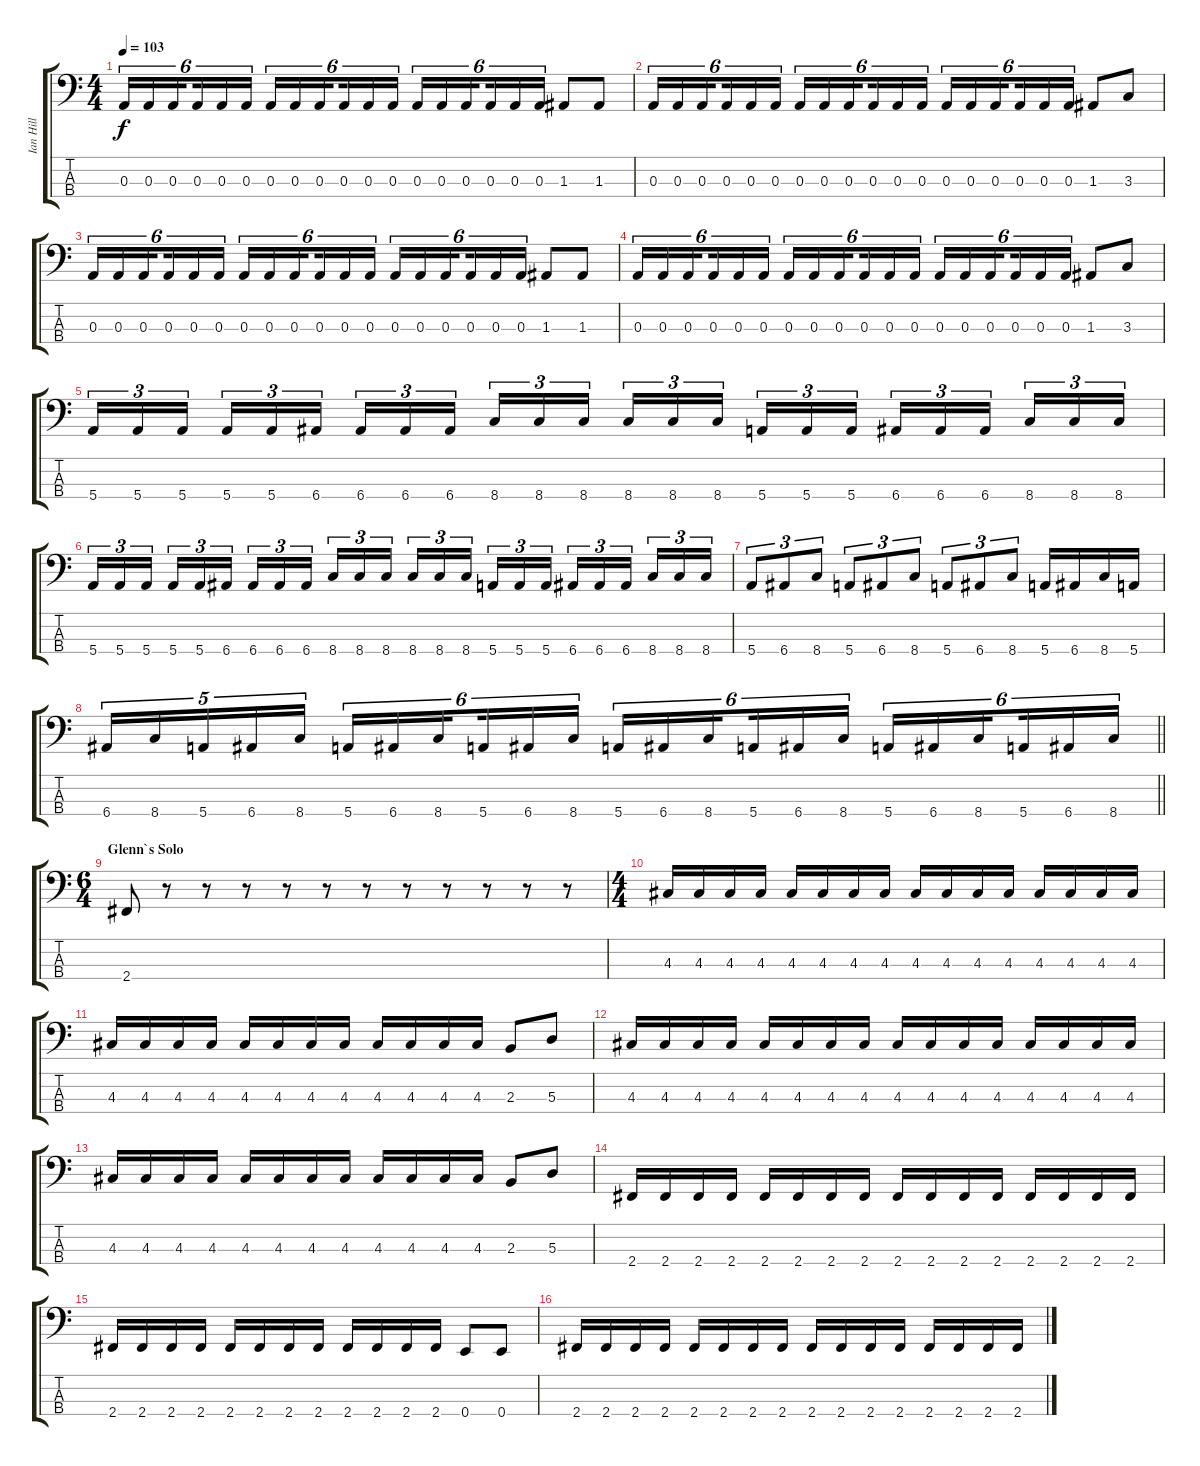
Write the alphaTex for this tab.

\track ("Ian Hill" "Ian Hill") {instrument electricbasspick}
\staff {score tabs}
\tuning (G2 D2 A1 E1) {hide}
\ts (4 4)
\tempo 103
\clef f4
\ks c
0.3.16{tu (6 4) dy f} 0.3.16{tu (6 4)} 0.3.16{tu (6 4) beam splitsecondary} 0.3.16{tu (6 4)} 0.3.16{tu (6 4)} 0.3.16{tu (6 4)} 0.3.16{tu (6 4)} 0.3.16{tu (6 4)} 0.3.16{tu (6 4) beam splitsecondary} 0.3.16{tu (6 4)} 0.3.16{tu (6 4)} 0.3.16{tu (6 4)} 0.3.16{tu (6 4)} 0.3.16{tu (6 4)} 0.3.16{tu (6 4) beam splitsecondary} 0.3.16{tu (6 4)} 0.3.16{tu (6 4)} 0.3.16{tu (6 4)} 1.3.8 1.3.8 |
0.3.16{tu (6 4)} 0.3.16{tu (6 4)} 0.3.16{tu (6 4) beam splitsecondary} 0.3.16{tu (6 4)} 0.3.16{tu (6 4)} 0.3.16{tu (6 4)} 0.3.16{tu (6 4)} 0.3.16{tu (6 4)} 0.3.16{tu (6 4) beam splitsecondary} 0.3.16{tu (6 4)} 0.3.16{tu (6 4)} 0.3.16{tu (6 4)} 0.3.16{tu (6 4)} 0.3.16{tu (6 4)} 0.3.16{tu (6 4) beam splitsecondary} 0.3.16{tu (6 4)} 0.3.16{tu (6 4)} 0.3.16{tu (6 4)} 1.3.8 3.3.8 |
0.3.16{tu (6 4)} 0.3.16{tu (6 4)} 0.3.16{tu (6 4) beam splitsecondary} 0.3.16{tu (6 4)} 0.3.16{tu (6 4)} 0.3.16{tu (6 4)} 0.3.16{tu (6 4)} 0.3.16{tu (6 4)} 0.3.16{tu (6 4) beam splitsecondary} 0.3.16{tu (6 4)} 0.3.16{tu (6 4)} 0.3.16{tu (6 4)} 0.3.16{tu (6 4)} 0.3.16{tu (6 4)} 0.3.16{tu (6 4) beam splitsecondary} 0.3.16{tu (6 4)} 0.3.16{tu (6 4)} 0.3.16{tu (6 4)} 1.3.8 1.3.8 |
0.3.16{tu (6 4)} 0.3.16{tu (6 4)} 0.3.16{tu (6 4) beam splitsecondary} 0.3.16{tu (6 4)} 0.3.16{tu (6 4)} 0.3.16{tu (6 4)} 0.3.16{tu (6 4)} 0.3.16{tu (6 4)} 0.3.16{tu (6 4) beam splitsecondary} 0.3.16{tu (6 4)} 0.3.16{tu (6 4)} 0.3.16{tu (6 4)} 0.3.16{tu (6 4)} 0.3.16{tu (6 4)} 0.3.16{tu (6 4) beam splitsecondary} 0.3.16{tu (6 4)} 0.3.16{tu (6 4)} 0.3.16{tu (6 4)} 1.3.8 3.3.8 |
5.4.16{tu (3 2)} 5.4.16{tu (3 2)} 5.4.16{tu (3 2) beam splitsecondary} 5.4.16{tu (3 2)} 5.4.16{tu (3 2)} 6.4.16{tu (3 2)} 6.4.16{tu (3 2)} 6.4.16{tu (3 2)} 6.4.16{tu (3 2) beam splitsecondary} 8.4.16{tu (3 2)} 8.4.16{tu (3 2)} 8.4.16{tu (3 2)} 8.4.16{tu (3 2)} 8.4.16{tu (3 2)} 8.4.16{tu (3 2) beam splitsecondary} 5.4.16{tu (3 2)} 5.4.16{tu (3 2)} 5.4.16{tu (3 2)} 6.4.16{tu (3 2)} 6.4.16{tu (3 2)} 6.4.16{tu (3 2) beam splitsecondary} 8.4.16{tu (3 2)} 8.4.16{tu (3 2)} 8.4.16{tu (3 2)} |
5.4.16{tu (3 2)} 5.4.16{tu (3 2)} 5.4.16{tu (3 2) beam splitsecondary} 5.4.16{tu (3 2)} 5.4.16{tu (3 2)} 6.4.16{tu (3 2)} 6.4.16{tu (3 2)} 6.4.16{tu (3 2)} 6.4.16{tu (3 2) beam splitsecondary} 8.4.16{tu (3 2)} 8.4.16{tu (3 2)} 8.4.16{tu (3 2)} 8.4.16{tu (3 2)} 8.4.16{tu (3 2)} 8.4.16{tu (3 2) beam splitsecondary} 5.4.16{tu (3 2)} 5.4.16{tu (3 2)} 5.4.16{tu (3 2)} 6.4.16{tu (3 2)} 6.4.16{tu (3 2)} 6.4.16{tu (3 2) beam splitsecondary} 8.4.16{tu (3 2)} 8.4.16{tu (3 2)} 8.4.16{tu (3 2)} |
5.4.8{tu (3 2)} 6.4.8{tu (3 2)} 8.4.8{tu (3 2)} 5.4.8{tu (3 2)} 6.4.8{tu (3 2)} 8.4.8{tu (3 2)} 5.4.8{tu (3 2)} 6.4.8{tu (3 2)} 8.4.8{tu (3 2)} 5.4.16 6.4.16 8.4.16 5.4.16 |
\barLineRight lightlight
6.4.16{tu (5 4)} 8.4.16{tu (5 4)} 5.4.16{tu (5 4)} 6.4.16{tu (5 4)} 8.4.16{tu (5 4)} 5.4.16{tu (6 4)} 6.4.16{tu (6 4)} 8.4.16{tu (6 4) beam splitsecondary} 5.4.16{tu (6 4)} 6.4.16{tu (6 4)} 8.4.16{tu (6 4)} 5.4.16{tu (6 4)} 6.4.16{tu (6 4)} 8.4.16{tu (6 4) beam splitsecondary} 5.4.16{tu (6 4)} 6.4.16{tu (6 4)} 8.4.16{tu (6 4)} 5.4.16{tu (6 4)} 6.4.16{tu (6 4)} 8.4.16{tu (6 4) beam splitsecondary} 5.4.16{tu (6 4)} 6.4.16{tu (6 4)} 8.4.16{tu (6 4)} |
\ts (6 4)
\section ("" "Glenn`s Solo")
2.4.8 r.8 r.8 r.8 r.8 r.8 r.8 r.8 r.8 r.8 r.8 r.8 |
\ts (4 4)
4.3.16 4.3.16 4.3.16 4.3.16 4.3.16 4.3.16 4.3.16 4.3.16 4.3.16 4.3.16 4.3.16 4.3.16 4.3.16 4.3.16 4.3.16 4.3.16 |
4.3.16 4.3.16 4.3.16 4.3.16 4.3.16 4.3.16 4.3.16 4.3.16 4.3.16 4.3.16 4.3.16 4.3.16 2.3.8 5.3.8 |
4.3.16 4.3.16 4.3.16 4.3.16 4.3.16 4.3.16 4.3.16 4.3.16 4.3.16 4.3.16 4.3.16 4.3.16 4.3.16 4.3.16 4.3.16 4.3.16 |
4.3.16 4.3.16 4.3.16 4.3.16 4.3.16 4.3.16 4.3.16 4.3.16 4.3.16 4.3.16 4.3.16 4.3.16 2.3.8 5.3.8 |
2.4.16 2.4.16 2.4.16 2.4.16 2.4.16 2.4.16 2.4.16 2.4.16 2.4.16 2.4.16 2.4.16 2.4.16 2.4.16 2.4.16 2.4.16 2.4.16 |
2.4.16 2.4.16 2.4.16 2.4.16 2.4.16 2.4.16 2.4.16 2.4.16 2.4.16 2.4.16 2.4.16 2.4.16 0.4.8 0.4.8 |
2.4.16 2.4.16 2.4.16 2.4.16 2.4.16 2.4.16 2.4.16 2.4.16 2.4.16 2.4.16 2.4.16 2.4.16 2.4.16 2.4.16 2.4.16 2.4.16
